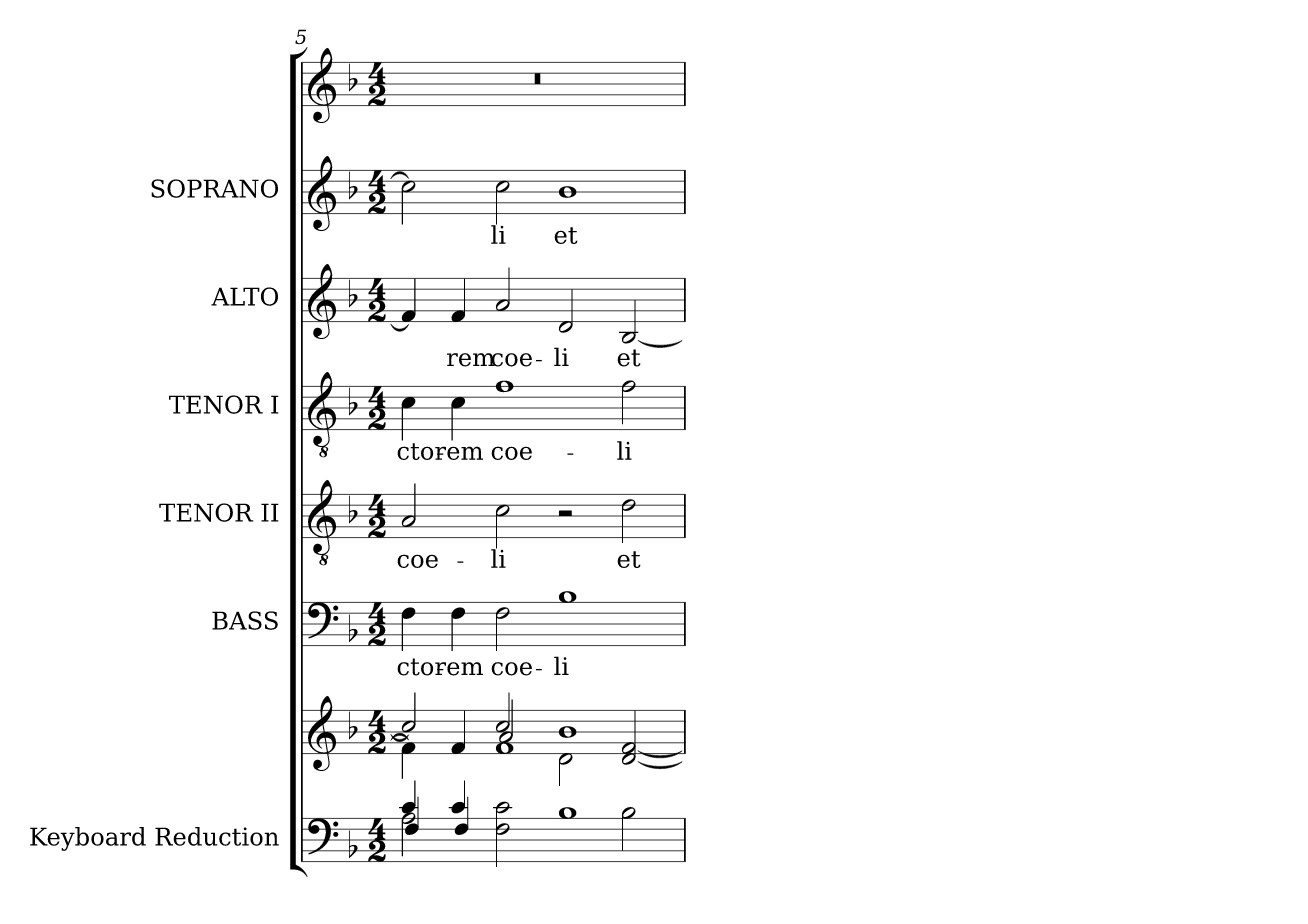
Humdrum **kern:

**kern	**kern	**kern	**text	**kern	**text	**kern	**text	**kern	**text	**kern	**text	**kern
*part7	*part7	*part6	*part6	*part5	*part5	*part4	*part4	*part3	*part3	*part2	*part2	*part1
*staff8	*staff7	*staff6	*staff6	*staff5	*staff5	*staff4	*staff4	*staff3	*staff3	*staff2	*staff2	*staff1
*I"Keyboard Reduction	*	*I"BASS	*	*I"TENOR II	*	*I"TENOR I	*	*I"ALTO	*	*I"SOPRANO	*	*
*I'Reduc.	*	*I'B.	*	*I'T. II	*	*I'T. I	*	*I'A.	*	*I'S.	*	*
!!LO:PB:g=z
*clefF4	*clefG2	*clefF4	*	*clefGv2	*	*clefGv2	*	*clefG2	*	*clefG2	*	*clefG2
*	*	*	*	*ITrd7c12	*	*ITrd7c12	*	*	*	*	*	*
*k[b-]	*k[b-]	*k[b-]	*	*k[b-]	*	*k[b-]	*	*k[b-]	*	*k[b-]	*	*k[b-]
*F:	*F:	*F:	*	*F:	*	*F:	*	*F:	*	*F:	*	*F:
*M4/2	*M4/2	*M4/2	*	*M4/2	*	*M4/2	*	*M4/2	*	*M4/2	*	*M4/2
=5	=5	=5	=5	=5	=5	=5	=5	=5	=5	=5	=5	=5
*^	*^	*	*	*	*	*	*	*	*	*	*	*
*	*^	*	*^	*	*	*	*	*	*	*	*	*	*	*
!	!	!	!	!	!	!	!LO:LY:b:color=#000000	!	!	!	!	!	!	!	!	!
!	!	!	!	!	!	!	!	!	!LO:LY:b:color=#000000	!	!	!	!	!	!	!
!	!	!	!	!	!	!	!	!	!	!	!LO:LY:b:color=#000000	!	!	!	!	!LO:N:vis=1
4ci/	2Ai\	4Fi/	2cci/]	4fi\]	2ryy	4Fi\	-ctor-	2AAi/	coe-	4Ci\	-ctor-	4fi/]	.	2cci\]	.	0r
!	!	!	!	!	!	!	!LO:LY:b:color=#000000	!	!	!	!	!	!	!	!	!
!	!	!	!	!	!	!	!	!	!	!	!LO:LY:b:color=#000000	!	!	!	!	!
!	!	!	!	!	!	!	!	!	!	!	!	!	!LO:LY:b:color=#000000	!	!	!
4ci/	.	4Fi/	.	4fi/	.	4Fi\	-em	.	.	4Ci\	-em	4fi/	-rem	.	.	.
!	!	!	!	!	!	!	!LO:LY:b:color=#000000	!	!	!	!	!	!	!	!	!
!	!	!	!	!	!	!	!	!	!LO:LY:b:color=#000000	!	!	!	!	!	!	!
!	!	!	!	!	!	!	!	!	!	!	!LO:LY:b:color=#000000	!	!	!	!	!
!	!	!	!	!	!	!	!	!	!	!	!	!	!LO:LY:b:color=#000000	!	!	!
!	!	!	!	!	!	!	!	!	!	!	!	!	!	!	!LO:LY:b:color=#000000	!
1ryy	2Fi\ 2ci	2ryy	2cci/	2ai/	1fi	2Fi\	coe-	2Ci\	-li	1Fi	coe-	2ai/	coe-	2cci\	-li	.
!	!	!	!	!	!	!	!LO:LY:b:color=#000000	!	!	!	!	!	!	!	!	!
!	!	!	!	!	!	!	!	!	!	!	!	!	!LO:LY:b:color=#000000	!	!	!
!	!	!	!	!	!	!	!	!	!	!	!	!	!	!	!LO:LY:b:color=#000000	!
.	2ryy	1B-i	1b-i	2di\	.	1B-i	-li	2r	.	.	.	2di/	-li	1b-i	et	.
!	!	!	!	!	!	!	!	!	!LO:LY:b:color=#000000	!	!	!	!	!	!	!
!	!	!	!	!	!	!	!	!	!	!	!LO:LY:b:color=#000000	!	!	!	!	!
!	!	!	!	!	!	!	!	!	!	!	!	!	!LO:LY:b:color=#000000	!	!	!
2B-i\	2ryy	.	.	[2di/ [2fi	2ryy	.	.	2Di\	et	2Fi\	-li	[2B-i/	et	.	.	.
*v	*v	*v	*	*	*	*	*	*	*	*	*	*	*	*	*	*
*	*v	*v	*v	*	*	*	*	*	*	*	*	*	*	*
=	=	=	=	=	=	=	=	=	=	=	=	=
*-	*-	*-	*-	*-	*-	*-	*-	*-	*-	*-	*-	*-
